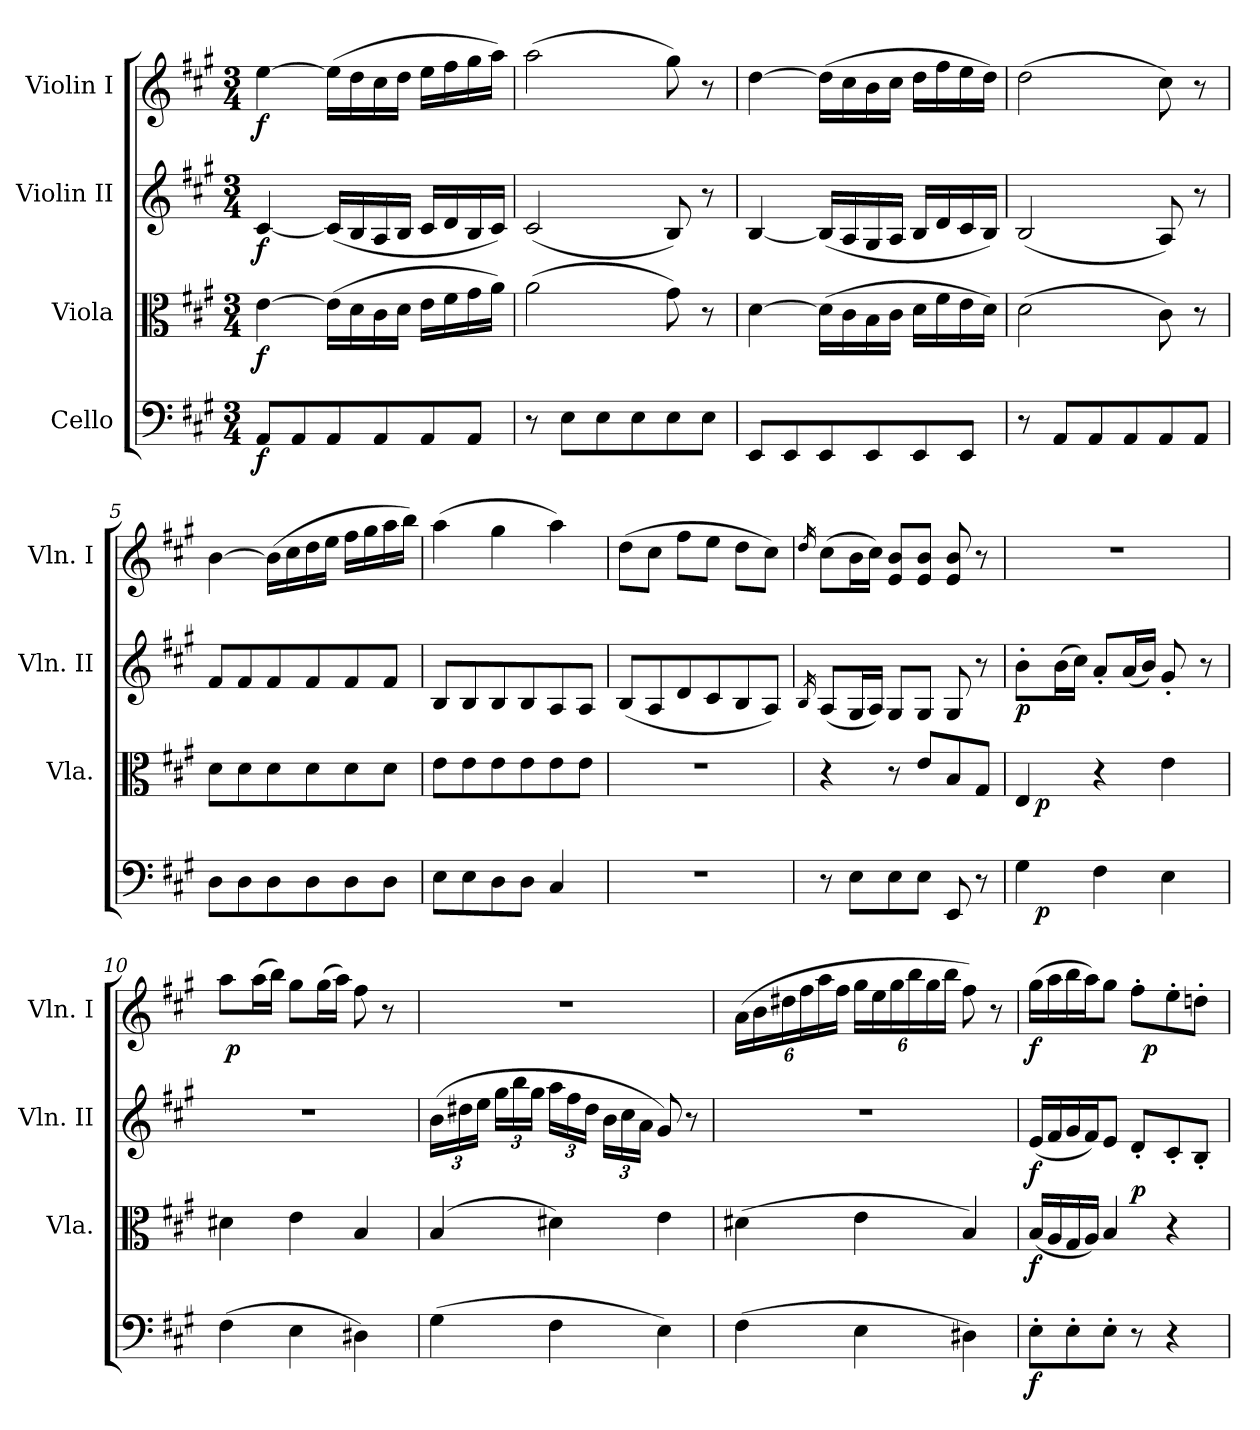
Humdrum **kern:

**kern	**dynam	**kern	**dynam	**kern	**dynam	**kern	**dynam
*part4	*part4	*part3	*part3	*part2	*part2	*part1	*part1
*staff4	*staff4	*staff3	*staff3	*staff2	*staff2	*staff1	*staff1
*I"Cello	*	*I"Viola	*	*I"Violin II	*	*I"Violin I	*
*	*	*I'Vla.	*	*I'Vln. II	*	*I'Vln. I	*
*clefF4	*	*clefC3	*	*clefG2	*	*clefG2	*
*k[f#c#g#]	*	*k[f#c#g#]	*	*k[f#c#g#]	*	*k[f#c#g#]	*
*A:	*	*A:	*	*A:	*	*A:	*
*M3/4	*	*M3/4	*	*M3/4	*	*M3/4	*
=1	=1	=1	=1	=1	=1	=1	=1
!	!LO:DY:b	!	!LO:DY:b	!	!LO:DY:b	!	!LO:DY:b
8AA/L	f	[4e\	f	[4c#/	f	[4ee\	f
8AA/	.	.	.	.	.	.	.
8AA/	.	(16e\LL]	.	(16c#/LL]	.	(16ee\LL]	.
.	.	16d\	.	16B/	.	16dd\	.
8AA/	.	16c#\	.	16A/	.	16cc#\	.
.	.	16d\JJ	.	16B/JJ	.	16dd\JJ	.
8AA/	.	16e\LL	.	16c#/LL	.	16ee\LL	.
.	.	16f#\	.	16d/	.	16ff#\	.
8AA/J	.	16g#\	.	16B/	.	16gg#\	.
.	.	16a\JJ)	.	16c#/JJ)	.	16aa\JJ)	.
=2	=2	=2	=2	=2	=2	=2	=2
8r	.	(2a\	.	(2c#/	.	(2aa\	.
8E\L	.	.	.	.	.	.	.
8E\	.	.	.	.	.	.	.
8E\	.	.	.	.	.	.	.
8E\	.	8g#\)	.	8B/)	.	8gg#\)	.
8E\J	.	8r	.	8r	.	8r	.
=3	=3	=3	=3	=3	=3	=3	=3
8EE/L	.	[4d\	.	[4B/	.	[4dd\	.
8EE/	.	.	.	.	.	.	.
8EE/	.	(16d\LL]	.	(16B/LL]	.	(16dd\LL]	.
.	.	16c#\	.	16A/	.	16cc#\	.
8EE/	.	16B\	.	16G#/	.	16b\	.
.	.	16c#\JJ	.	16A/JJ	.	16cc#\JJ	.
8EE/	.	16d\LL	.	16B/LL	.	16dd\LL	.
.	.	16f#\	.	16d/	.	16ff#\	.
8EE/J	.	16e\	.	16c#/	.	16ee\	.
.	.	16d\JJ)	.	16B/JJ)	.	16dd\JJ)	.
=4	=4	=4	=4	=4	=4	=4	=4
8r	.	(2d\	.	(2B/	.	(2dd\	.
8AA/L	.	.	.	.	.	.	.
8AA/	.	.	.	.	.	.	.
8AA/	.	.	.	.	.	.	.
8AA/	.	8c#\)	.	8A/)	.	8cc#\)	.
8AA/J	.	8r	.	8r	.	8r	.
=5	=5	=5	=5	=5	=5	=5	=5
8D\L	.	8d\L	.	8f#/L	.	[4b\	.
8D\	.	8d\	.	8f#/	.	.	.
8D\	.	8d\	.	8f#/	.	(16b\LL]	.
.	.	.	.	.	.	16cc#\	.
8D\	.	8d\	.	8f#/	.	16dd\	.
.	.	.	.	.	.	16ee\JJ	.
8D\	.	8d\	.	8f#/	.	16ff#\LL	.
.	.	.	.	.	.	16gg#\	.
8D\J	.	8d\J	.	8f#/J	.	16aa\	.
.	.	.	.	.	.	16bb\JJ)	.
=6	=6	=6	=6	=6	=6	=6	=6
8E\L	.	8e\L	.	8B/L	.	(4aa\	.
8E\	.	8e\	.	8B/	.	.	.
8D\	.	8e\	.	8B/	.	4gg#\	.
8D\J	.	8e\	.	8B/	.	.	.
4C#/	.	8e\	.	8A/	.	4aa\)	.
.	.	8e\J	.	8A/J	.	.	.
=7	=7	=7	=7	=7	=7	=7	=7
2.r	.	2.r	.	(8B/L	.	(8dd\L	.
.	.	.	.	8A/	.	8cc#\J	.
.	.	.	.	8d/	.	8ff#\L	.
.	.	.	.	8c#/	.	8ee\J	.
.	.	.	.	8B/	.	8dd\L	.
.	.	.	.	8A/J)	.	8cc#\J)	.
=8	=8	=8	=8	=8	=8	=8	=8
.	.	.	.	16qB/	.	16qdd/	.
8r	.	4r	.	(8A/L	.	(8cc#\L	.
8E\L	.	.	.	16G#/L	.	16b\L	.
.	.	.	.	16A/JJ)	.	16cc#\JJ)	.
8E\	.	8r	.	8G#/L	.	8e/ 8b/L	.
8E\J	.	8e/L	.	8G#/J	.	8e/ 8b/J	.
8EE/	.	8B/	.	8G#/	.	8e/ 8b/	.
8r	.	8G#/J	.	8r	.	8r	.
=9	=9	=9	=9	=9	=9	=9	=9
!	!	!	!	!	!LO:DY:b	!	!
*^	*	*^	*	*	*	*	*
4G#\	16ryy	.	4E/	16ryy	.	8b'>\L	p	2.r	.
!	!	!LO:DY:b	!	!	!LO:DY:b	!	!	!	!
.	2ryy	p	.	2ryy	p	.	.	.	.
.	.	.	.	.	.	(16b\L	.	.	.
.	.	.	.	.	.	16cc#\JJ)	.	.	.
4F#\	.	.	4r	.	.	8a'</L	.	.	.
.	.	.	.	.	.	(16a/L	.	.	.
.	.	.	.	.	.	16b/JJ)	.	.	.
4E\)	.	.	(4e\	.	.	8g#'</	.	.	.
.	8.ryy	.	.	8.ryy	.	.	.	.	.
.	.	.	.	.	.	8r	.	.	.
*v	*v	*	*	*	*	*	*	*	*
*	*	*v	*v	*	*	*	*	*
=10	=10	=10	=10	=10	=10	=10	=10
*	*	*	*	*	*	*^	*
(4F#\	.	4d#X\	.	2.r	.	8aa\L	96ryy	.
!	!	!	!	!	!	!	!	!LO:DY:b
.	.	.	.	.	.	.	3%2ryy	p
.	.	.	.	.	.	(16aa\L	.	.
.	.	.	.	.	.	16bb\JJ)	.	.
4E\	.	4e\	.	.	.	8gg#\L	.	.
.	.	.	.	.	.	(16gg#\L	.	.
.	.	.	.	.	.	16aa\JJ)	.	.
4D#X\)	.	4B/	.	.	.	8ff#\	.	.
.	.	.	.	.	.	8r	.	.
.	.	.	.	.	.	.	24..ryy	.
*	*	*	*	*	*	*v	*v	*
=11	=11	=11	=11	=11	=11	=11	=11
(4G#\	.	(4B/	.	(24b\LL	.	2.r	.
.	.	.	.	24dd#X\	.	.	.
.	.	.	.	24ee\JJ	.	.	.
.	.	.	.	24gg#\LL	.	.	.
.	.	.	.	24bb\	.	.	.
.	.	.	.	24gg#\JJ	.	.	.
4F#\	.	4d#X\)	.	24aa\LL	.	.	.
.	.	.	.	24ff#\	.	.	.
.	.	.	.	24dd#\JJ	.	.	.
.	.	.	.	24b\LL	.	.	.
.	.	.	.	24cc#\	.	.	.
.	.	.	.	24a\JJ	.	.	.
4E\)	.	4e\	.	8g#/)	.	.	.
.	.	.	.	8r	.	.	.
=12	=12	=12	=12	=12	=12	=12	=12
(4F#\	.	(4d#X\	.	2.r	.	(24a\LL	.
.	.	.	.	.	.	24b\	.
.	.	.	.	.	.	24dd#X\	.
.	.	.	.	.	.	24ff#\	.
.	.	.	.	.	.	24aa\	.
.	.	.	.	.	.	24ff#\JJ	.
4E\	.	4e\	.	.	.	24gg#\LL	.
.	.	.	.	.	.	24ee\	.
.	.	.	.	.	.	24gg#\	.
.	.	.	.	.	.	24bb\	.
.	.	.	.	.	.	24gg#\	.
.	.	.	.	.	.	24bb\JJ	.
4D#X\)	.	4B/)	.	.	.	8ff#\)	.
.	.	.	.	.	.	8r	.
=13	=13	=13	=13	=13	=13	=13	=13
!	!LO:DY:b	!	!LO:DY:b	!	!LO:DY:b	!	!LO:DY:b
*	*	*^	*	*	*	*^	*
8E'>\L	f	(16B/LL	4.ryy	f	(16e/LL	f	(16gg#\LL	4ryy	f
.	.	16A/	.	.	16f#/	.	16aa\	.	.
8E'>\	.	16G#/	.	.	16g#/	.	16bb\	.	.
.	.	16A/JJ)	.	.	16f#/J)	.	16aa\J)	.	.
8E'>\J	.	4B/	.	.	8e/J	.	8gg#\J	8ryy	.
!	!	!	!	!LO:DY:a	!	!	!	!	!
8r	.	.	4.ryy	p	8d'</L	.	8ff#'>\L	32ryy	.
!	!	!	!	!	!	!	!	!	!LO:DY:b
.	.	.	.	.	.	.	.	4ryy	p
4r	.	4r	.	.	8c#'</	.	8ee'>\	.	.
.	.	.	.	.	8B'</J	.	8ddn'>\J	.	.
.	.	.	.	.	.	.	.	16.ryy	.
*	*	*v	*v	*	*	*	*v	*v	*
=	=	=	=	=	=	=	=
*-	*-	*-	*-	*-	*-	*-	*-
